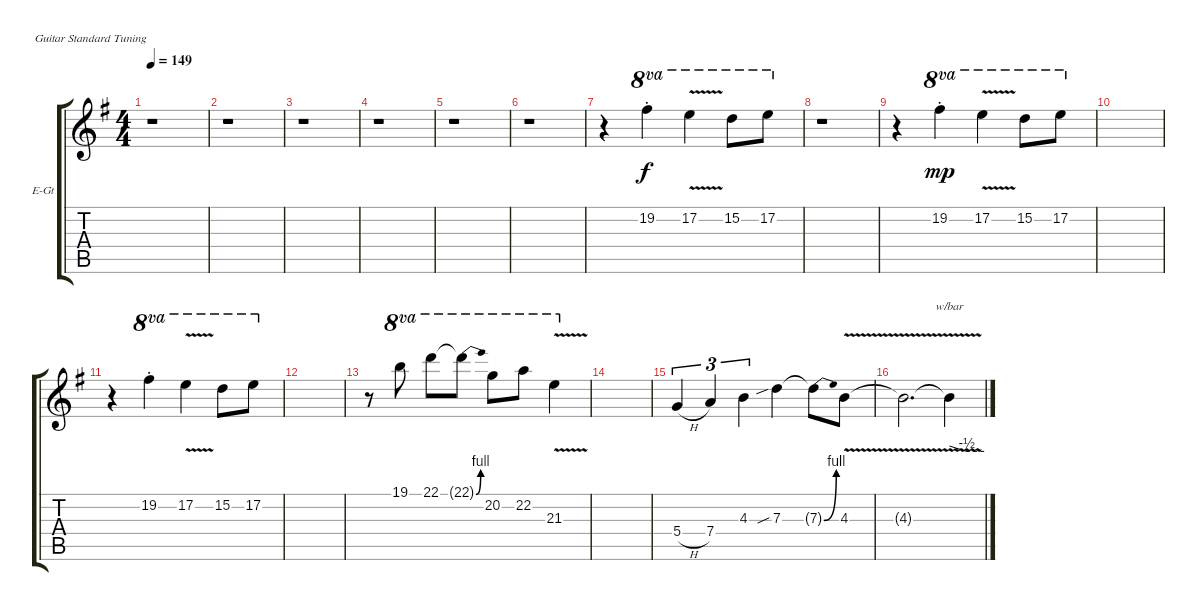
\defaultSystemsLayout 4
\bracketExtendMode groupsimilarinstruments
\firstSystemTrackNameOrientation horizontal
\otherSystemsTrackNameOrientation horizontal
\track ("Lead Guitar II" "E-Gt") {instrument distortionguitar}
\staff {score tabs}
\tuning (E4 B3 G3 D3 A2 E2)
\ts (4 4)
\tempo 149
\clef g2
\scale
0.678947
\ks eminor
r.1{dy f instrument distortionguitar} |
\scale
0.321053 r.1 |
\scale
0.5 r.1 |
\scale
0.5 r.1 |
\scale
0.5 r.1 |
\scale
0.5 r.1 |
\scale
0.5 r.4 19.2{st}.4{ot 8va} 17.2{v}.4{ot 8va} 15.2.8{ot 8va} 17.2.8{ot 8va} |
\scale
0.5 r.1 |
\scale
0.5 r.4 19.2{st}.4{ot 8va dy mp} 17.2{v}.4{ot 8va} 15.2.8{ot 8va} 17.2.8{ot 8va} |
\scale
0.5 |
\scale
0.5 r.4 19.2{st}.4{ot 8va} 17.2{v}.4{ot 8va} 15.2.8{ot 8va} 17.2.8{ot 8va} |
\scale
0.5 |
\scale
0.5 r.8 19.1.8{ot 8va} 22.1.8{ot 8va} 22.1{be (bend 0 0 60 4) t}.8{ot 8va} 20.2.8{ot 8va} 22.2.8{ot 8va} 21.3{v}.4{ot 8va} |
\scale
0.5 |
\scale
0.5 5.4{h}.4{tu (3 2)} 7.4.4{tu (3 2)} 4.3.4{tu (3 2)} 7.3{sib}.4 7.3{be (bend 0 0 60 4) t}.8 4.3{v}.8 |
\scale
0.5 4.3{v t}.2{d} 4.3{t}.4{tbe (custom default 0 0 30 -2 60 -2)}
